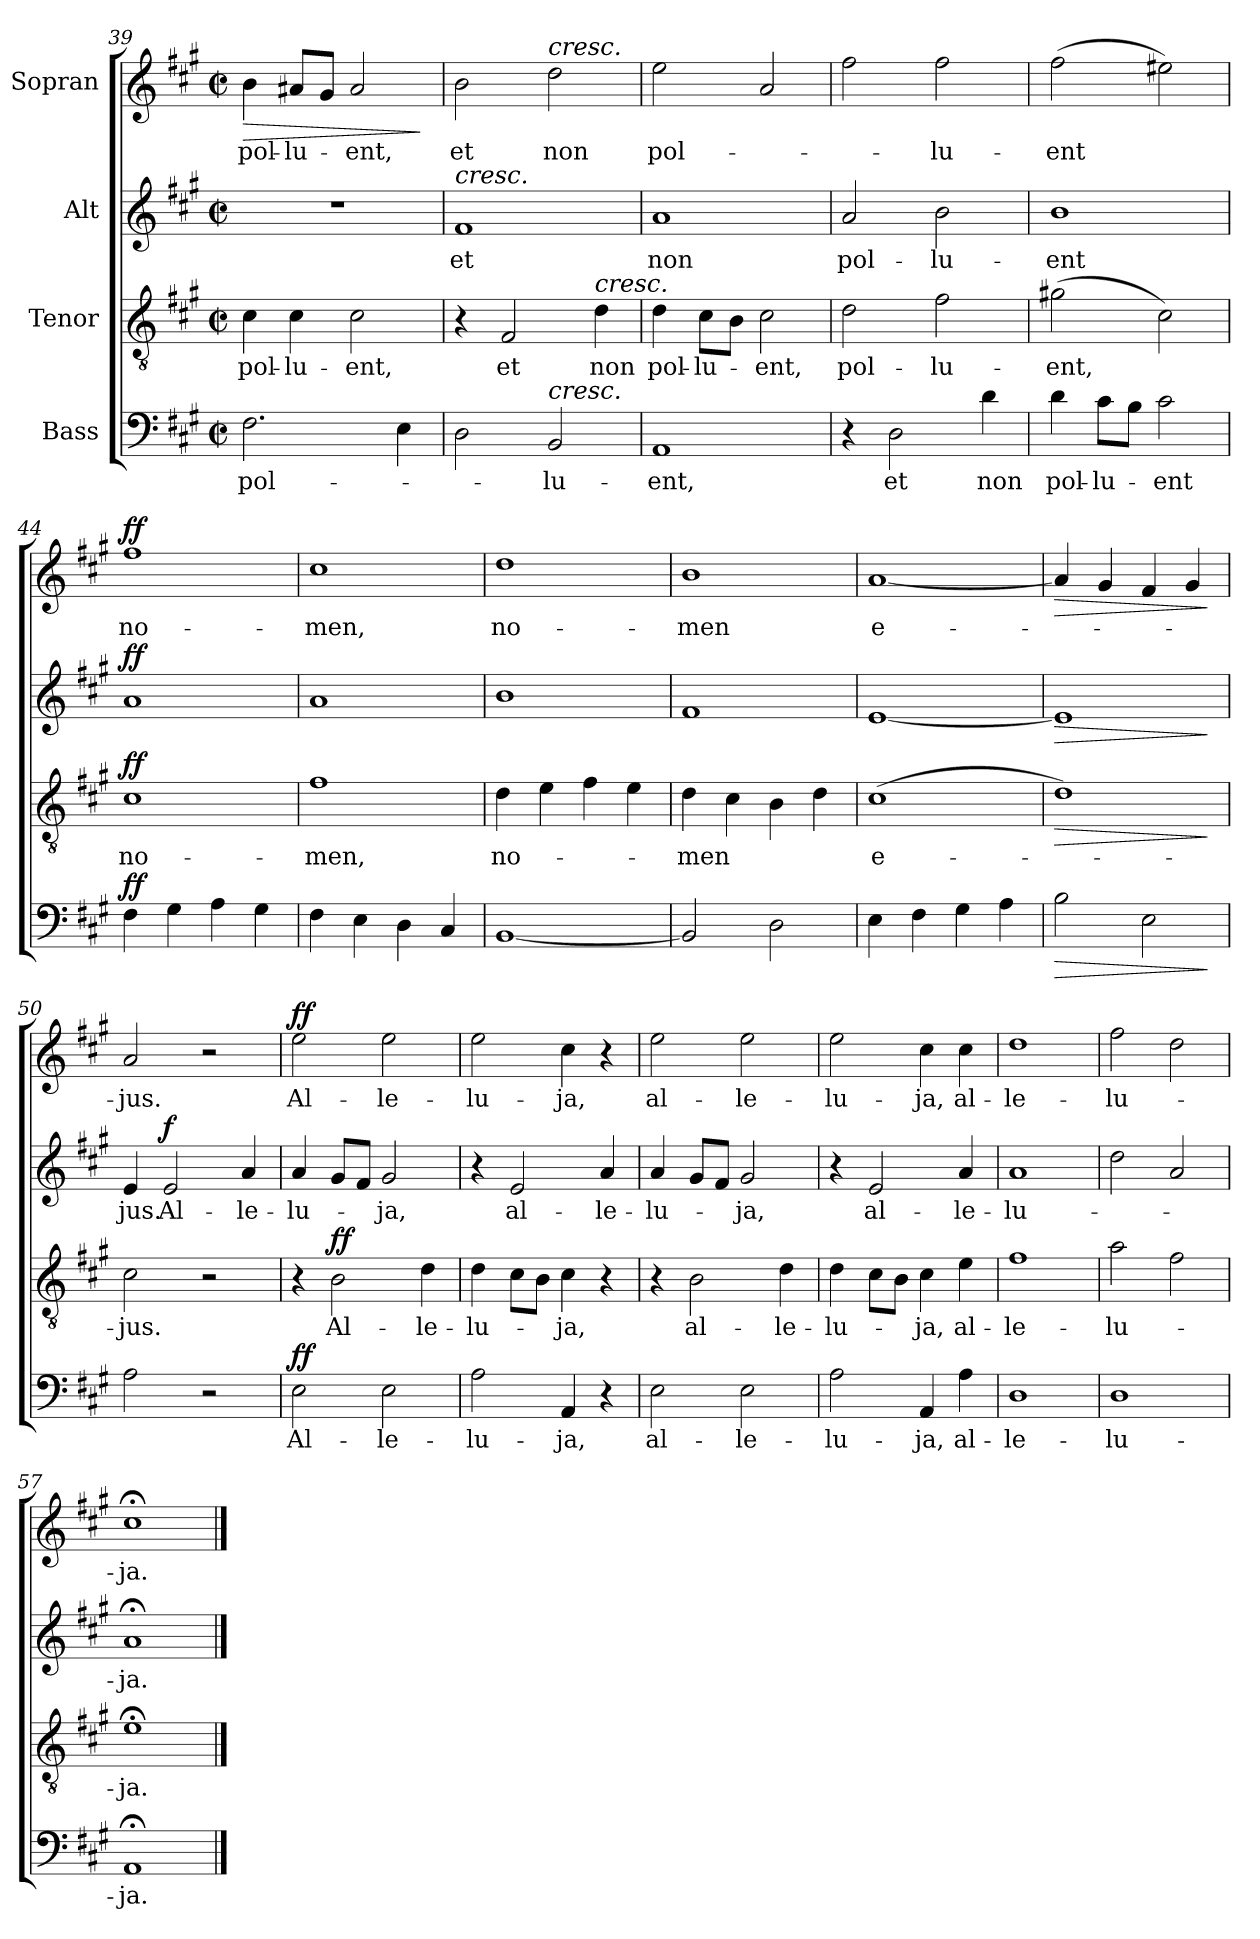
**kern	**text	**dynam	**kern	**text	**dynam	**kern	**text	**dynam	**kern	**text	**dynam
*part4	*part4	*part4	*part3	*part3	*part3	*part2	*part2	*part2	*part1	*part1	*part1
*staff4	*staff4	*staff4	*staff3	*staff3	*staff3	*staff2	*staff2	*staff2	*staff1	*staff1	*staff1
*I"Bass	*	*	*I"Tenor	*	*	*I"Alt	*	*	*I"Sopran	*	*
*clefF4	*	*	*clefGv2	*	*	*clefG2	*	*	*clefG2	*	*
*k[f#c#g#]	*	*	*k[f#c#g#]	*	*	*k[f#c#g#]	*	*	*k[f#c#g#]	*	*
*M2/2	*	*	*M2/2	*	*	*M2/2	*	*	*M2/2	*	*
*met(c|)	*	*	*met(c|)	*	*	*met(c|)	*	*	*met(c|)	*	*
=39	=39	=39	=39	=39	=39	=39	=39	=39	=39	=39	=39
!	!LO:LY:b	!	!	!LO:LY:b	!	!	!	!	!	!LO:LY:b	!LO:HP:b
2.F#\	pol-	.	4c#\	pol-	.	1r	.	.	4b\	pol-	>
!	!	!	!	!LO:LY:b	!	!	!	!	!	!LO:LY:b	!
.	.	.	4c#\	-lu-	.	.	.	.	8a#X/L	-lu-	.
.	.	.	.	.	.	.	.	.	8g#/J	.	.
!	!	!	!	!LO:LY:b	!	!	!	!	!	!LO:LY:b	!
.	.	.	2c#\	-ent,	.	.	.	.	2a#/	-ent,	.
4E\	.	.	.	.	.	.	.	.	.	.	.
.	.	.	.	.	.	.	.	.	.	.	]
=40	=40	=40	=40	=40	=40	=40	=40	=40	=40	=40	=40
!	!	!	!	!	!	!LO:TX:a:i:t=cresc.	!	!	!	!	!
!	!	!	!	!	!	!	!LO:LY:b	!	!	!LO:LY:b	!
2D\	.	.	4r	.	.	1f#	et	.	2b\	et	.
!	!	!	!	!LO:LY:b	!	!	!	!	!	!	!
.	.	.	2F#/	et	.	.	.	.	.	.	.
!	!	!	!	!	!	!	!	!	!LO:TX:a:i:t=cresc.	!	!
!LO:TX:a:i:t=cresc.	!	!	!	!	!	!	!	!	!	!	!
!	!LO:LY:b	!	!	!	!	!	!	!	!	!LO:LY:b	!
2BB/	-lu-	.	.	.	.	.	.	.	2dd\	non	.
!	!	!	!LO:TX:a:i:t=cresc.	!	!	!	!	!	!	!	!
!	!	!	!	!LO:LY:b	!	!	!	!	!	!	!
.	.	.	4d\	non	.	.	.	.	.	.	.
=41	=41	=41	=41	=41	=41	=41	=41	=41	=41	=41	=41
!	!LO:LY:b	!	!	!LO:LY:b	!	!	!LO:LY:b	!	!	!LO:LY:b	!
1AA	-ent,	.	4d\	pol-	.	1a	non	.	2ee\	pol-	.
!	!	!	!	!LO:LY:b	!	!	!	!	!	!	!
.	.	.	8c#\L	-lu-	.	.	.	.	.	.	.
.	.	.	8B\J	.	.	.	.	.	.	.	.
!	!	!	!	!LO:LY:b	!	!	!	!	!	!	!
.	.	.	2c#\	-ent,	.	.	.	.	2a/	.	.
=42	=42	=42	=42	=42	=42	=42	=42	=42	=42	=42	=42
!	!	!	!	!LO:LY:b	!	!	!LO:LY:b	!	!	!	!
4r	.	.	2d\	pol-	.	2a/	pol-	.	2ff#\	.	.
!	!LO:LY:b	!	!	!	!	!	!	!	!	!	!
2D\	et	.	.	.	.	.	.	.	.	.	.
!	!	!	!	!LO:LY:b	!	!	!LO:LY:b	!	!	!LO:LY:b	!
.	.	.	2f#\	-lu-	.	2b\	-lu-	.	2ff#\	-lu-	.
!	!LO:LY:b	!	!	!	!	!	!	!	!	!	!
4d\	non	.	.	.	.	.	.	.	.	.	.
=43	=43	=43	=43	=43	=43	=43	=43	=43	=43	=43	=43
!	!LO:LY:b	!	!	!LO:LY:b	!	!	!LO:LY:b	!	!	!LO:LY:b	!
4d\	pol-	.	(2g#X\	-ent,	.	1b	-ent	.	(2ff#\	-ent	.
!	!LO:LY:b	!	!	!	!	!	!	!	!	!	!
8c#\L	-lu-	.	.	.	.	.	.	.	.	.	.
8B\J	.	.	.	.	.	.	.	.	.	.	.
!	!LO:LY:b	!	!	!	!	!	!	!	!	!	!
2c#\	-ent	.	2c#\)	.	.	.	.	.	2ee#X\)	.	.
!!LO:LB:g=z
=44	=44	=44	=44	=44	=44	=44	=44	=44	=44	=44	=44
!	!	!LO:DY:a	!	!LO:LY:b	!LO:DY:a	!	!	!LO:DY:a	!	!LO:LY:b	!LO:DY:a
4F#\	.	ff	1c#	no-	ff	1a	.	ff	1ff#	no-	ff
4G#\	.	.	.	.	.	.	.	.	.	.	.
4A\	.	.	.	.	.	.	.	.	.	.	.
4G#\	.	.	.	.	.	.	.	.	.	.	.
=45	=45	=45	=45	=45	=45	=45	=45	=45	=45	=45	=45
!	!	!	!	!LO:LY:b	!	!	!	!	!	!LO:LY:b	!
4F#\	.	.	1f#	-men,	.	1a	.	.	1cc#	-men,	.
4E\	.	.	.	.	.	.	.	.	.	.	.
4D\	.	.	.	.	.	.	.	.	.	.	.
4C#/	.	.	.	.	.	.	.	.	.	.	.
=46	=46	=46	=46	=46	=46	=46	=46	=46	=46	=46	=46
!	!	!	!	!LO:LY:b	!	!	!	!	!	!LO:LY:b	!
[1BB	.	.	4d\	no-	.	1b	.	.	1dd	no-	.
.	.	.	4e\	.	.	.	.	.	.	.	.
.	.	.	4f#\	.	.	.	.	.	.	.	.
.	.	.	4e\	.	.	.	.	.	.	.	.
=47	=47	=47	=47	=47	=47	=47	=47	=47	=47	=47	=47
!	!	!	!	!LO:LY:b	!	!	!	!	!	!LO:LY:b	!
2BB/]	.	.	4d\	men	.	1f#	.	.	1b	-men	.
.	.	.	4c#\	.	.	.	.	.	.	.	.
2D\	.	.	4B\	.	.	.	.	.	.	.	.
.	.	.	4d\	.	.	.	.	.	.	.	.
=48	=48	=48	=48	=48	=48	=48	=48	=48	=48	=48	=48
!	!	!	!	!LO:LY:b	!	!	!	!	!	!LO:LY:b	!
4E\	.	.	(1c#	e-	.	[1e	.	.	[1a	e-	.
4F#\	.	.	.	.	.	.	.	.	.	.	.
4G#\	.	.	.	.	.	.	.	.	.	.	.
4A\	.	.	.	.	.	.	.	.	.	.	.
=49	=49	=49	=49	=49	=49	=49	=49	=49	=49	=49	=49
!	!	!LO:HP:b	!	!	!LO:HP:b	!	!	!LO:HP:b	!	!	!LO:HP:b
2B\	.	>	1d)	.	>	1e]	.	>	4a/]	.	>
.	.	.	.	.	.	.	.	.	4g#/	.	.
2E\	.	.	.	.	.	.	.	.	4f#/	.	.
.	.	.	.	.	.	.	.	.	4g#/	.	.
.	.	]	.	.	]	.	.	]	.	.	]
=50	=50	=50	=50	=50	=50	=50	=50	=50	=50	=50	=50
!	!	!	!	!LO:LY:b	!	!	!LO:LY:b	!	!	!LO:LY:b	!
2A\	.	.	2c#\	-jus.	.	4e/	-jus.	.	2a/	-jus.	.
!	!	!	!	!	!	!	!LO:LY:b	!LO:DY:a	!	!	!
.	.	.	.	.	.	2e/	Al-	f	.	.	.
2r	.	.	2r	.	.	.	.	.	2r	.	.
!	!	!	!	!	!	!	!LO:LY:b	!	!	!	!
.	.	.	.	.	.	4a/	-le-	.	.	.	.
!!LO:LB:g=z
=51	=51	=51	=51	=51	=51	=51	=51	=51	=51	=51	=51
!	!LO:LY:b	!LO:DY:a	!	!	!	!	!LO:LY:b	!	!	!LO:LY:b	!LO:DY:a
2E\	Al-	ff	4r	.	.	4a/	-lu-	.	2ee\	-Al-	ff
!	!	!	!	!LO:LY:b	!LO:DY:a	!	!	!	!	!	!
.	.	.	2B\	Al-	ff	8g#/L	.	.	.	.	.
.	.	.	.	.	.	8f#/J	.	.	.	.	.
!	!LO:LY:b	!	!	!	!	!	!LO:LY:b	!	!	!LO:LY:b	!
2E\	-le-	.	.	.	.	2g#/	-ja,	.	2ee\	-le-	.
!	!	!	!	!LO:LY:b	!	!	!	!	!	!	!
.	.	.	4d\	-le-	.	.	.	.	.	.	.
=52	=52	=52	=52	=52	=52	=52	=52	=52	=52	=52	=52
!	!LO:LY:b	!	!	!LO:LY:b	!	!	!	!	!	!LO:LY:b	!
2A\	-lu-	.	4d\	-lu-	.	4r	.	.	2ee\	-lu-	.
!	!	!	!	!	!	!	!LO:LY:b	!	!	!	!
.	.	.	8c#\L	.	.	2e/	al-	.	.	.	.
.	.	.	8B\J	.	.	.	.	.	.	.	.
!	!LO:LY:b	!	!	!LO:LY:b	!	!	!	!	!	!LO:LY:b	!
4AA/	-ja,	.	4c#\	-ja,	.	.	.	.	4cc#\	-ja,	.
!	!	!	!	!	!	!	!LO:LY:b	!	!	!	!
4r	.	.	4r	.	.	4a/	-le-	.	4r	.	.
=53	=53	=53	=53	=53	=53	=53	=53	=53	=53	=53	=53
!	!LO:LY:b	!	!	!	!	!	!LO:LY:b	!	!	!LO:LY:b	!
2E\	al-	.	4r	.	.	4a/	-lu-	.	2ee\	al-	.
!	!	!	!	!LO:LY:b	!	!	!	!	!	!	!
.	.	.	2B\	al-	.	8g#/L	.	.	.	.	.
.	.	.	.	.	.	8f#/J	.	.	.	.	.
!	!LO:LY:b	!	!	!	!	!	!LO:LY:b	!	!	!LO:LY:b	!
2E\	-le-	.	.	.	.	2g#/	-ja,	.	2ee\	-le-	.
!	!	!	!	!LO:LY:b	!	!	!	!	!	!	!
.	.	.	4d\	-le-	.	.	.	.	.	.	.
=54	=54	=54	=54	=54	=54	=54	=54	=54	=54	=54	=54
!	!LO:LY:b	!	!	!LO:LY:b	!	!	!	!	!	!LO:LY:b	!
2A\	-lu-	.	4d\	-lu-	.	4r	.	.	2ee\	-lu-	.
!	!	!	!	!	!	!	!LO:LY:b	!	!	!	!
.	.	.	8c#\L	.	.	2e/	al-	.	.	.	.
.	.	.	8B\J	.	.	.	.	.	.	.	.
!	!LO:LY:b	!	!	!LO:LY:b	!	!	!	!	!	!LO:LY:b	!
4AA/	-ja,	.	4c#\	-ja,	.	.	.	.	4cc#\	-ja,	.
!	!LO:LY:b	!	!	!LO:LY:b	!	!	!LO:LY:b	!	!	!LO:LY:b	!
4A\	al-	.	4e\	al-	.	4a/	-le-	.	4cc#\	al-	.
=55	=55	=55	=55	=55	=55	=55	=55	=55	=55	=55	=55
!	!LO:LY:b	!	!	!LO:LY:b	!	!	!LO:LY:b	!	!	!LO:LY:b	!
1D	-le-	.	1f#	-le-	.	1a	-lu-	.	1dd	-le-	.
=56	=56	=56	=56	=56	=56	=56	=56	=56	=56	=56	=56
!	!LO:LY:b	!	!	!LO:LY:b	!	!	!	!	!	!LO:LY:b	!
1D	-lu-	.	2a\	-lu-	.	2dd\	.	.	2ff#\	-lu-	.
.	.	.	2f#\	.	.	2a/	.	.	2dd\	.	.
=57	=57	=57	=57	=57	=57	=57	=57	=57	=57	=57	=57
!	!LO:LY:b	!	!	!LO:LY:b	!	!	!LO:LY:b	!	!	!LO:LY:b	!
1AA;<	-ja.	.	1e;<	-ja.	.	1a;<	-ja.	.	1cc#;<	-ja.	.
==	==	==	==	==	==	==	==	==	==	==	==
*-	*-	*-	*-	*-	*-	*-	*-	*-	*-	*-	*-
